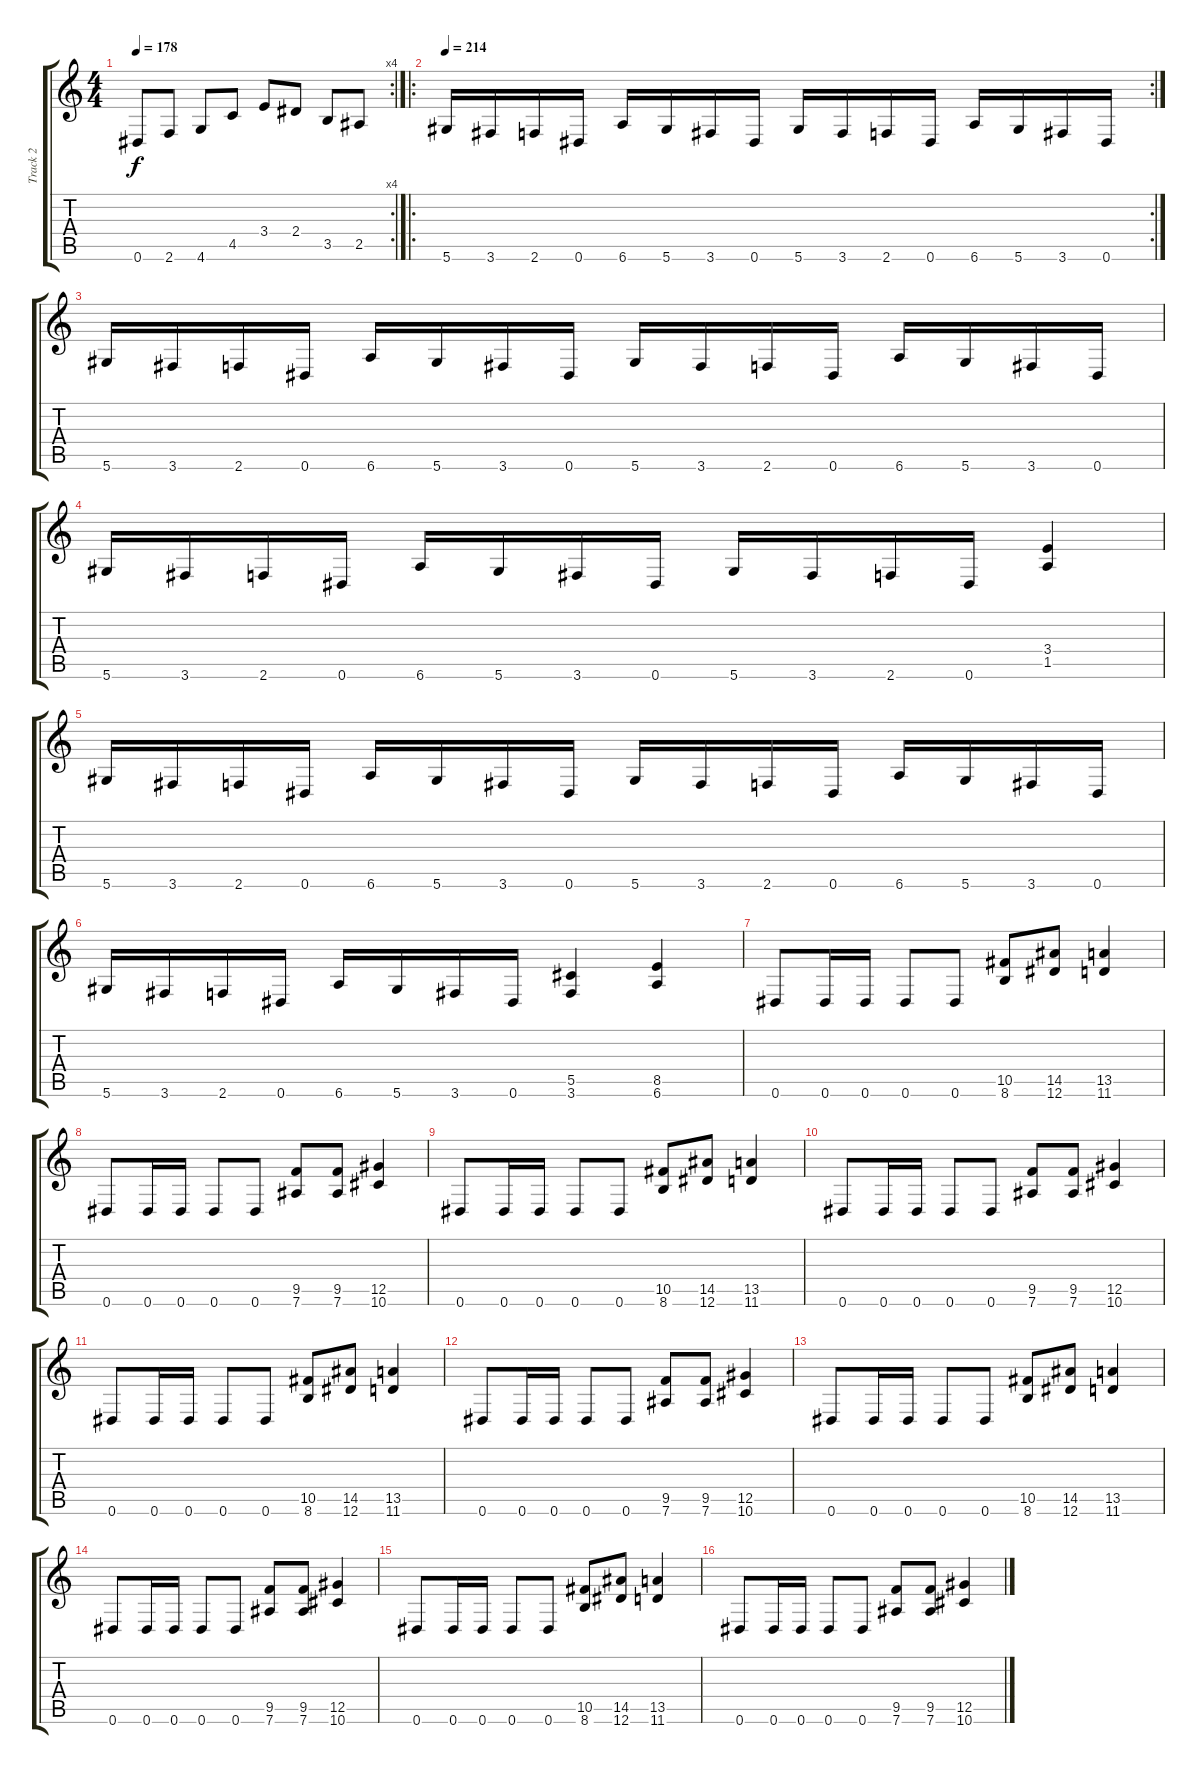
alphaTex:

\track ("Track 2" "Track 2") {instrument distortionguitar}
\staff {score tabs}
\tuning (Eb4 Bb3 Gb3 Db3 Ab2 Eb2) {hide}
\rc 4
\ts (4 4)
\tempo 178
\clef g2
\ks c
0.6.8{dy f} 2.6.8 4.6.8 4.5.8 3.4.8 2.4.8 3.5.8 2.5.8 |
\ro
\rc 2
\tempo 214
5.6.16 3.6.16 2.6.16 0.6.16 6.6.16 5.6.16 3.6.16 0.6.16 5.6.16 3.6.16 2.6.16 0.6.16 6.6.16 5.6.16 3.6.16 0.6.16 |
5.6.16 3.6.16 2.6.16 0.6.16 6.6.16 5.6.16 3.6.16 0.6.16 5.6.16 3.6.16 2.6.16 0.6.16 6.6.16 5.6.16 3.6.16 0.6.16 |
5.6.16 3.6.16 2.6.16 0.6.16 6.6.16 5.6.16 3.6.16 0.6.16 5.6.16 3.6.16 2.6.16 0.6.16 (3.4 1.5).4 |
5.6.16 3.6.16 2.6.16 0.6.16 6.6.16 5.6.16 3.6.16 0.6.16 5.6.16 3.6.16 2.6.16 0.6.16 6.6.16 5.6.16 3.6.16 0.6.16 |
5.6.16 3.6.16 2.6.16 0.6.16 6.6.16 5.6.16 3.6.16 0.6.16 (5.5 3.6).4 (8.5 6.6).4 |
0.6.8 0.6.16 0.6.16 0.6.8 0.6.8 (10.5 8.6).8 (14.5 12.6).8 (13.5 11.6).4 |
0.6.8 0.6.16 0.6.16 0.6.8 0.6.8 (9.5 7.6).8 (9.5 7.6).8 (12.5 10.6).4 |
0.6.8 0.6.16 0.6.16 0.6.8 0.6.8 (10.5 8.6).8 (14.5 12.6).8 (13.5 11.6).4 |
0.6.8 0.6.16 0.6.16 0.6.8 0.6.8 (9.5 7.6).8 (9.5 7.6).8 (12.5 10.6).4 |
0.6.8 0.6.16 0.6.16 0.6.8 0.6.8 (10.5 8.6).8 (14.5 12.6).8 (13.5 11.6).4 |
0.6.8 0.6.16 0.6.16 0.6.8 0.6.8 (9.5 7.6).8 (9.5 7.6).8 (12.5 10.6).4 |
0.6.8 0.6.16 0.6.16 0.6.8 0.6.8 (10.5 8.6).8 (14.5 12.6).8 (13.5 11.6).4 |
0.6.8 0.6.16 0.6.16 0.6.8 0.6.8 (9.5 7.6).8 (9.5 7.6).8 (12.5 10.6).4 |
0.6.8 0.6.16 0.6.16 0.6.8 0.6.8 (10.5 8.6).8 (14.5 12.6).8 (13.5 11.6).4 |
0.6.8 0.6.16 0.6.16 0.6.8 0.6.8 (9.5 7.6).8 (9.5 7.6).8 (12.5 10.6).4
